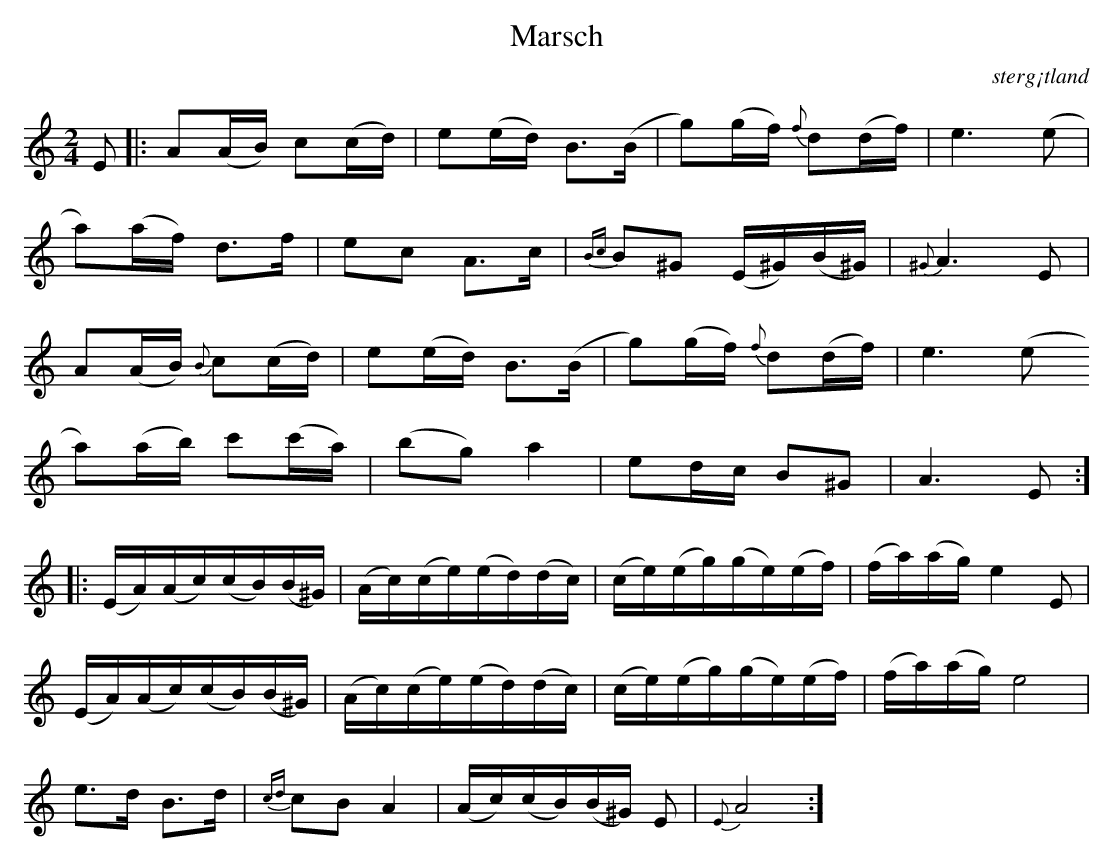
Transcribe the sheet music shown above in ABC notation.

X:1
T:Marsch
O: sterg¡tland
M: 2/4
L: 1/16
K: Am
E2 |: A2(AB) c2(cd) | e2(ed) B3(B | g2)(gf){f} d2(df) | e6 (e2 |
a2)(af) d3f | e2c2 A3c |{Bc} B2^G2 (E^G)(B^G)|{^G} A6 E2 |
A2(AB){B} c2(cd) | e2(ed) B3(B | g2)(gf){f} d2(df) | e6 (e2
a2)(ab) c'2(c'a) | (b2g2) a4 | e2dc B2^G2| A6 E2:]
|:(EA)(Ac)(cB)(B^G)|(Ac)(ce)(ed)(dc)|(ce)(eg)(ge)(ef)|(fa)(ag)e4E2|
(EA)(Ac)(cB)(B^G)|(Ac)(ce)(ed)(dc)|(ce)(eg)(ge)(ef)|(fa)(ag)e8|
e3d B3d |{cd} c2B2A4 | (Ac)(cB)(B^G) E2|{E} A8 :]
